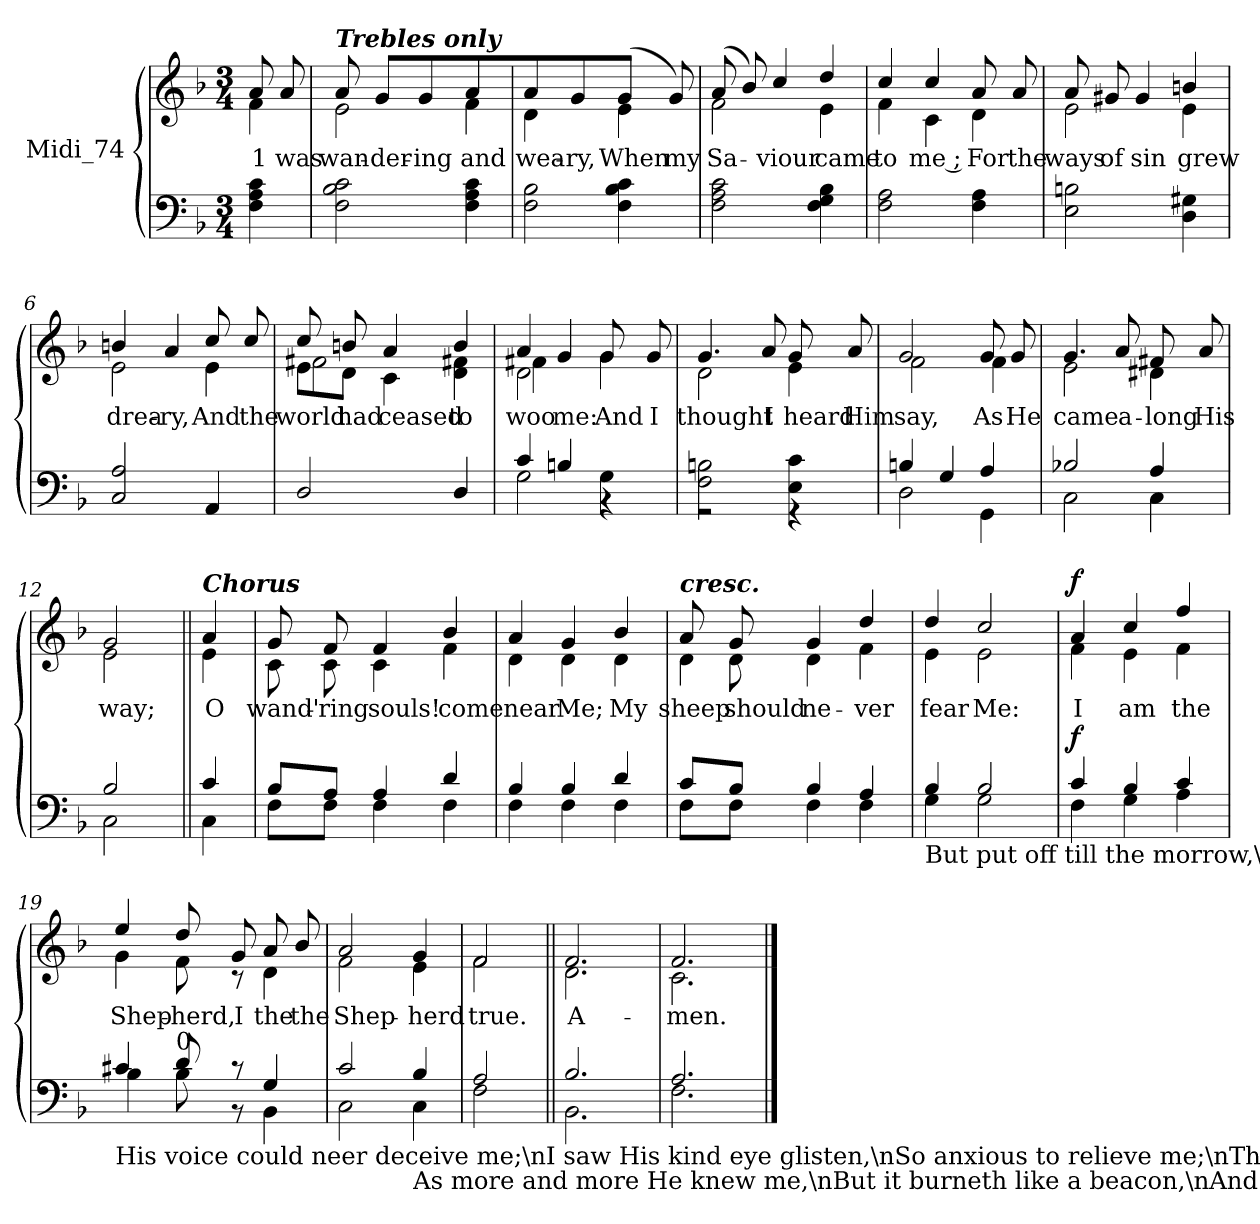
**kern	**dynam	**kern	**text	**dynam
*part2	*part2	*part1	*part1	*part1
*staff2	*staff2	*staff1	*staff1	*staff1
*I"Midi_74	*	*I"Midi_74	*	*
*clefF4	*	*clefG2	*	*
*k[b-]	*	*k[b-]	*	*
*F:	*	*F:	*	*
*M3/4	*	*M3/4	*	*
=	=	=	=	=
!	!	!LO:TX:a:cj:t=Frederick William Faber\n(1814-63)	!	!
!	!	!LO:TX:a:cj:t=I was wandering and weary	!	!
!	!	!LO:TX:a:cj:t=Joseph Barnby\n(1838-96)	!	!
!	!	!LO:TX:a:B:t=The good Shepherd	!	!
!	!	!	!LO:LY:b	!
*	*	*^	*	*
4F 4A 4c	.	8a/	4f\	1	.
!	!	!	!	!LO:LY:b	!
.	.	8a/	.	was	.
=1	=1	=1	=1	=1	=1
!	!	!LO:TX:a:Bi:t=Trebles only	!	!	!
!	!	!	!	!LO:LY:b	!
2F 2B- 2c	.	8a/	2e\	wan-	.
!	!	!	!	!LO:LY:b	!
.	.	8g/L	.	-der-	.
!	!	!	!	!LO:LY:b	!
.	.	4g/	.	-ing	.
!	!	!	!	!LO:LY:b	!
4F 4A 4c	.	4a/	4f\	and	.
=2	=2	=2	=2	=2	=2
!	!	!	!	!LO:LY:b	!
2F 2B-	.	4a/	4d\	wea-	.
!	!	!	!	!LO:LY:b	!
.	.	4g/	4ryy	-ry,	.
!	!	!	!	!LO:LY:b	!
4F 4B- 4c	.	(>8g/J	4e\	When	.
!	!	!	!	!LO:LY:b	!
.	.	8g/)	.	my	.
=3	=3	=3	=3	=3	=3
!	!	!	!	!LO:LY:b	!
2F 2A 2c	.	(>8a/	2f\	Sa-	.
.	.	8b-/)	.	.	.
!	!	!	!	!LO:LY:b	!
.	.	4cc/	.	viour	.
!	!	!	!	!LO:LY:b	!
4F 4G 4B-	.	4dd/	4e\	came	.
=4	=4	=4	=4	=4	=4
!	!	!	!	!LO:LY:b	!
2F 2A	.	4cc/	4f\	to	.
!	!	!	!	!LO:LY:b	!
.	.	4cc/	4c\	me ;	.
!	!	!	!	!LO:LY:b	!
4F 4A	.	8a/	4d\	For	.
!	!	!	!	!LO:LY:b	!
.	.	8a/	.	the	.
=5	=5	=5	=5	=5	=5
!	!	!	!	!LO:LY:b	!
2E 2Bn	.	8a/	2e\	ways	.
!	!	!	!	!LO:LY:b	!
.	.	8g#X/	.	of	.
!	!	!	!	!LO:LY:b	!
.	.	4g#/	.	sin	.
!	!	!	!	!LO:LY:b	!
4D 4G#X	.	4bn/	4e\	grew	.
!!LO:LB:g=z
=6	=6	=6	=6	=6	=6
*^	*	*	*	*	*
!	!LO:N:vis=1	!	!	!	!LO:LY:b	!
*	*	*	*	*^	*	*
2C 2A	2.ryy	.	4bn/	2e\	2ryy	drea-	.
!	!	!	!	!	!	!LO:LY:b	!
.	.	.	4a/	.	.	-ry,	.
!	!	!	!	!	!	!LO:LY:b	!
4AA	.	.	8cc/	4e\	4ryy	And	.
!	!	!	!	!	!	!LO:LY:b	!
.	.	.	8cc/	.	.	the	.
=7	=7	=7	=7	=7	=7	=7	=7
!	!LO:N:vis=1	!	!	!	!	!LO:LY:b	!
2D/	2.ryy	.	8cc/	8e\L	2f#X\	world	.
!	!	!	!	!	!	!LO:LY:b	!
.	.	.	8bn/	8d\J	.	had	.
!	!	!	!	!	!	!LO:LY:b	!
.	.	.	4a/	4c\	.	ceased	.
!	!	!	!	!	!	!LO:LY:b	!
4D/	.	.	4b/	4d\ 4f#X\	4ryy	to	.
=8	=8	=8	=8	=8	=8	=8	=8
!	!	!	!	!	!	!LO:LY:b	!
4c	2G\	.	4a/	2d\	4f#X\	woo	.
!	!	!	!	!	!	!LO:LY:b	!
4Bn	.	.	4g/	.	4ryy	me:	.
!	!	!	!	!	!	!LO:LY:b	!
4G\	4r	.	8g/	4g\	4ryy	And	.
!	!	!	!	!	!	!LO:LY:b	!
.	.	.	8g/	.	.	I	.
=9	=9	=9	=9	=9	=9	=9	=9
!	!	!	!	!	!	!LO:LY:b	!
2F\ 2Bn\	2r	.	4.g/	2d\	2ryy	thought	.
!	!	!	!	!	!	!LO:LY:b	!
.	.	.	8a/	.	.	I	.
!	!	!	!	!	!	!LO:LY:b	!
4E\ 4c\	4r	.	8g/	4e\	4ryy	heard	.
!	!	!	!	!	!	!LO:LY:b	!
.	.	.	8a/	.	.	Him	.
=10	=10	=10	=10	=10	=10	=10	=10
!	!	!	!	!	!	!LO:LY:b	!
4Bn	2D\	.	2g/	2f\	2ryy	say,	.
4G	.	.	.	.	.	.	.
!	!	!	!	!	!	!LO:LY:b	!
4A	4GG\	.	8g/	4f\	4ryy	As	.
!	!	!	!	!	!	!LO:LY:b	!
.	.	.	8g/	.	.	He	.
*	*	*	*v	*v	*v	*	*
!!LO:LB:g=z
=11	=11	=11	=11	=11	=11
!	!	!	!	!LO:LY:b	!
*	*	*	*^	*	*
2B-X/	2C\	.	4.g/	2e\	came	.
!	!	!	!	!	!LO:LY:b	!
.	.	.	8a/	.	a-	.
!	!	!	!	!	!LO:LY:b	!
4A/	4C\	.	8f#X/	4d#X\	-long	.
!	!	!	!	!	!LO:LY:b	!
.	.	.	8a/	.	His	.
=12	=12	=12	=12	=12	=12	=12
!	!	!	!	!	!LO:LY:b	!
2B-/	2C\	.	2g/	2e\	way;	.
=13||	=13||	=13||	=13||	=13||	=13||	=13||
!	!	!	!LO:TX:a:Bi:t=Chorus	!	!	!
!	!	!	!	!	!LO:LY:b	!
4c/	4C\	.	4a/	4e\	O	.
=14	=14	=14	=14	=14	=14	=14
!	!	!	!	!	!LO:LY:b	!
8B-/L	8F\L	.	8g/	8c\	wand'-	.
!	!	!	!	!	!LO:LY:b	!
8A/J	8F\J	.	8f/	8c\	-ring	.
!	!	!	!	!	!LO:LY:b	!
4A/	4F\	.	4f/	4c\	souls!	.
!	!	!	!	!	!LO:LY:b	!
4d/	4F\	.	4b-/	4f\	come	.
=15	=15	=15	=15	=15	=15	=15
!	!	!	!	!	!LO:LY:b	!
4B-/	4F\	.	4a/	4d\	near	.
!	!	!	!	!	!LO:LY:b	!
4B-/	4F\	.	4g/	4d\	Me;	.
!	!	!	!	!	!LO:LY:b	!
4d/	4F\	.	4b-/	4d\	My	.
=16	=16	=16	=16	=16	=16	=16
!	!	!	!LO:TX:a:Bi:t=cresc.	!	!	!
!	!	!	!	!	!LO:LY:b	!
8c/L	8F\L	.	8a/	8d\J	sheep	.
!	!	!	!	!	!LO:LY:b	!
8B-/J	8F\J	.	8g/L	8d\	should	.
!	!	!	!	!	!LO:LY:b	!
4B-/	4F\	.	4g/	4d\	ne-	.
!	!	!	!	!	!LO:LY:b	!
4A/	4F\	.	4dd/	4f\	-ver	.
!!LO:LB:g=z	!!
=17	=17	=17	=17	=17	=17	=17
!LO:TX:b:t=2 At first I would not hearken,\nBut put off till the morrow,\nTill life began to darken,\nAnd I grew sick with sorrow;\nThen I thought I heard Him say,\nAs He came along His way,\n[Refrain]	!	!	!	!	!	!
!	!	!	!	!	!LO:LY:b	!
4B-/	4G\	.	4dd/	4e\	fear	.
!	!	!	!	!	!LO:LY:b	!
2B-/	2G\	.	2cc/	2e\	Me:	.
=18	=18	=18	=18	=18	=18	=18
!	!	!LO:DY:a	!	!	!LO:LY:b	!LO:DY:a
4c/	4F\	f	4a/	4f\	I	f
!	!	!	!	!	!LO:LY:b	!
4B-/	4G\	.	4cc/	4e\	am	.
!	!	!	!	!	!LO:LY:b	!
4c/	4A\	.	4ff/	4f\	the	.
=19	=19	=19	=19	=19	=19	=19
!LO:TX:b:t=3 At last I stopped to listen,\nHis voice could neer deceive me;\nI saw His kind eye glisten,\nSo anxious to relieve me;\nThen I knew I heard Him say,\nAs He came along His way, \n[Refrain]	!	!	!	!	!	!
!	!	!	!	!	!LO:LY:b	!
4c#X/	4B-\	.	4ee/	4g\	Shep-	.
!LO:TX:a:t=0	!	!	!	!	!	!
!	!	!	!	!	!LO:LY:b	!
8d/	8B-\	.	8dd/	8f\	-herd,	.
!	!	!	!	!	!LO:LY:a	!
8r	8r	.	8g/	8r	I	.
!	!	!	!	!	!LO:LY:a	!
!	!	!	!	!	!LO:LY:b	!
4G/	4BB-\	.	8a/	4d\	the	.
!	!	!	!	!	!LO:LY:a	!
.	.	.	8b-/	.	the	.
=20	=20	=20	=20	=20	=20	=20
!	!	!	!	!	!LO:LY:a	!
!	!	!	!	!	!LO:LY:b	!
2c/	2C\	.	2a/	2f\	Shep-	.
!LO:TX:b:t=4 I thought His love would weaken\nAs more and more He knew me,\nBut it burneth like a beacon,\nAnd its light and heat go thro me;\nAnd I ever hear Him say,\nAs He goes along His way, \n[Refrain]	!	!	!	!	!	!
!	!	!	!	!	!LO:LY:a	!
!	!	!	!	!	!LO:LY:b	!
4B-/	4C\	.	4g/	4e\	-herd	.
=21	=21	=21	=21	=21	=21	=21
!	!	!	!	!	!LO:LY:a	!
!	!	!	!	!	!LO:LY:b	!
2A/	2F\	.	2f/	2f\	true.	.
=22||	=22||	=22||	=22||	=22||	=22||	=22||
!	!	!	!	!	!LO:LY:b	!
2.B-/	2.BB-\	.	2.f/	2.d\	A-	.
=23	=23	=23	=23	=23	=23	=23
!	!	!	!	!	!LO:LY:b	!
2.A/	2.F\	.	2.f/	2.c\	-men.	.
*v	*v	*	*	*	*	*
*	*	*v	*v	*	*
==	==	==	==	==
*-	*-	*-	*-	*-
